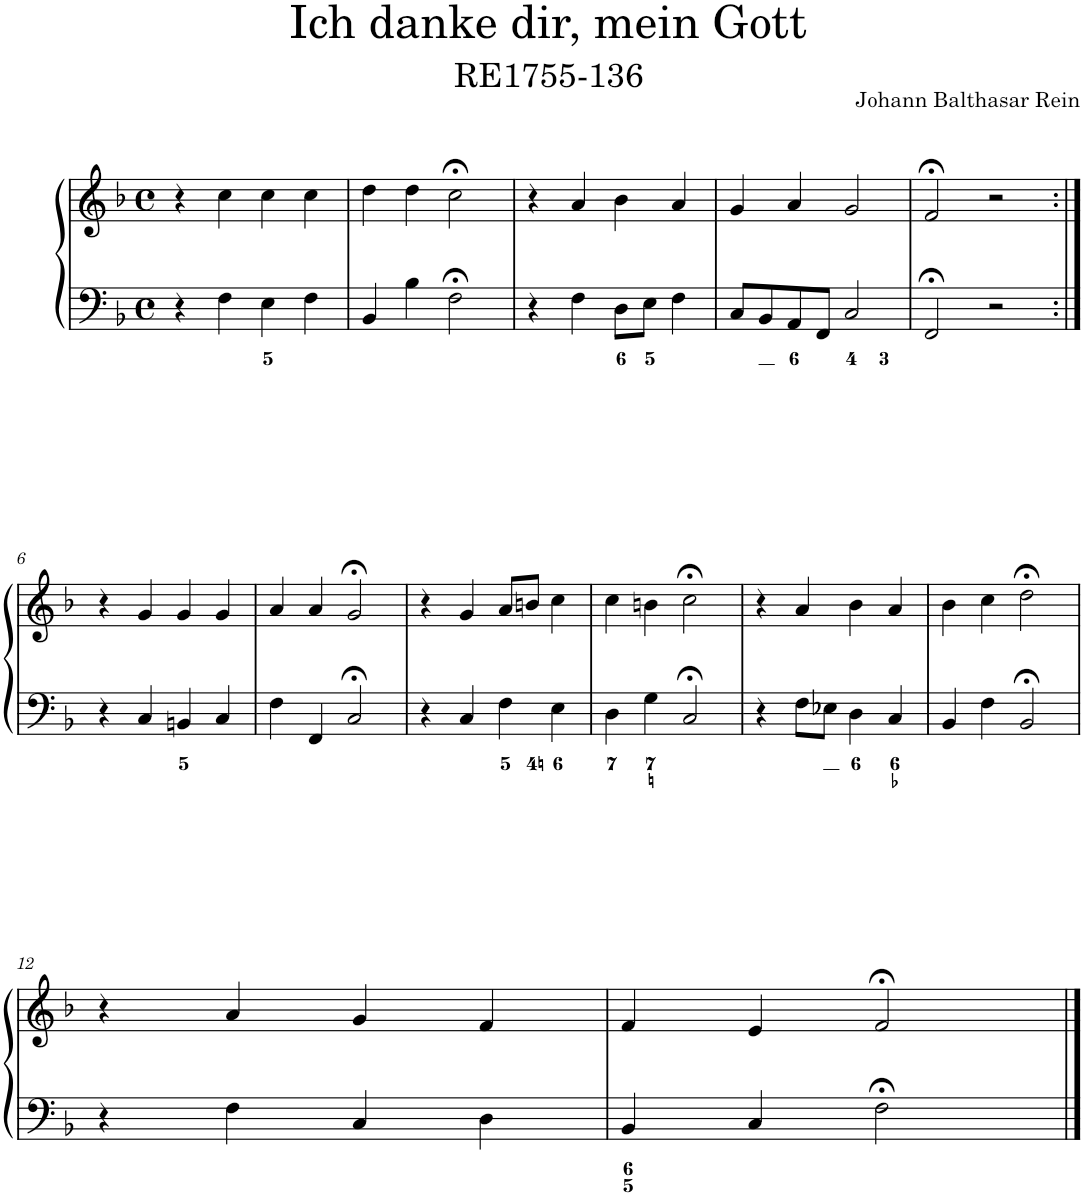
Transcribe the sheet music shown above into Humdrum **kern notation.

**kern	**kern
*part1	*part1
*staff2	*staff1
*I"Piano	*
*I'Pno.	*
*clefF4	*clefG2
*k[b-]	*k[b-]
*M4/4	*M4/4
*met(c)	*met(c)
=1	=1
4r	4r
4F\	4cc\
4E\	4cc\
4F\	4cc\
=2	=2
4BB-/	4dd\
4B-\	4dd\
2F;<\	2cc;<\
=3	=3
4r	4r
4F\	4a/
8D\L	4b-\
8E\J	.
4F\	4a/
=4	=4
8C/L	4g/
8BB-/	.
8AA/	4a/
8FF/J	.
2C/	2g/
=5	=5
2FF;</	2f;</
2r	2r
!!LO:LB:g=z
=6:|!	=6:|!
4r	4r
4C/	4g/
4BBn/	4g/
4C/	4g/
=7	=7
4F\	4a/
4FF/	4a/
2C;</	2g;</
=8	=8
4r	4r
4C/	4g/
4F\	8a/L
.	8bn/J
4E\	4cc\
=9	=9
4D\	4cc\
4G\	4bn\
2C;</	2cc;<\
=10	=10
4r	4r
8F\L	4a/
8E-X\J	.
4D\	4b-\
4C/	4a/
=11	=11
4BB-/	4b-\
4F\	4cc\
2BB-;</	2dd;<\
!!LO:LB:g=z
=12	=12
4r	4r
4F\	4a/
4C/	4g/
4D\	4f/
=13	=13
4BB-/	4f/
4C/	4e/
2F;<\	2f;</
==	==
*-	*-
